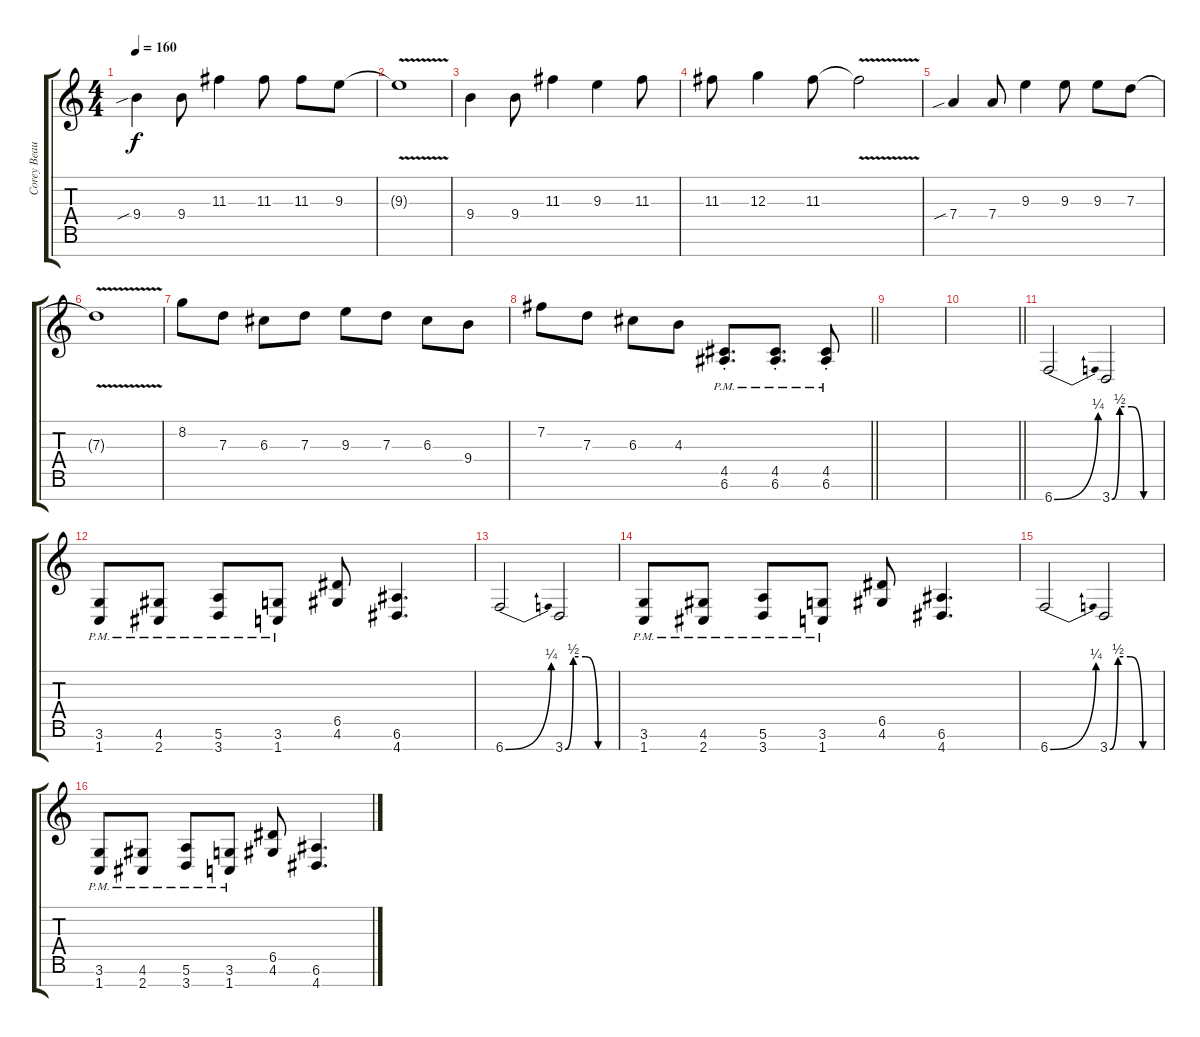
\track ("Corey Beaulieu" "Corey Beau") {instrument distortionguitar}
\staff {score tabs}
\tuning (E4 B3 G3 D3 A2 E2 B1) {hide}
\ts (4 4)
\tempo 160
\clef g2
\ks c
9.4{sib}.4{dy f} 9.4.8 11.3.4 11.3.8 11.3.8 9.3.8 |
9.3{v t}.1 |
9.4.4 9.4.8 11.3.4 9.3.4 11.3.8 |
11.3.8 12.3.4 11.3.8 11.3{v t}.2 |
7.4{sib}.4 7.4.8 9.3.4 9.3.8 9.3.8 7.3.8 |
7.3{v t}.1 |
8.2.8 7.3.8 6.3.8 7.3.8 9.3.8 7.3.8 6.3.8 9.4.8 |
\barLineRight lightlight
7.2.8 7.3.8 6.3.8 4.3.8 (4.5{pm st} 6.6{pm st}).8{d} (4.5{pm st} 6.6{pm st}).8{d} (4.5{pm st} 6.6{pm st}).8 |
\section ("" "")
|
\barLineRight lightlight
|
\section ("" "")
6.7{be (bend 0 0 60 1)}.2 3.7{be (custom 0 0 10 2 25 2 40 0 60 0)}.2 |
(3.6{pm} 1.7{pm}).8 (4.6{pm} 2.7{pm}).8 (5.6{pm} 3.7{pm}).8 (3.6{pm} 1.7{pm}).8 (6.5 4.6).8 (6.6 4.7).4{d} |
6.7{be (bend 0 0 60 1)}.2 3.7{be (custom 0 0 10 2 25 2 40 0 60 0)}.2 |
(3.6{pm} 1.7{pm}).8 (4.6{pm} 2.7{pm}).8 (5.6{pm} 3.7{pm}).8 (3.6{pm} 1.7{pm}).8 (6.5 4.6).8 (6.6 4.7).4{d} |
6.7{be (bend 0 0 60 1)}.2 3.7{be (custom 0 0 10 2 25 2 40 0 60 0)}.2 |
(3.6{pm} 1.7{pm}).8 (4.6{pm} 2.7{pm}).8 (5.6{pm} 3.7{pm}).8 (3.6{pm} 1.7{pm}).8 (6.5 4.6).8 (6.6 4.7).4{d}
